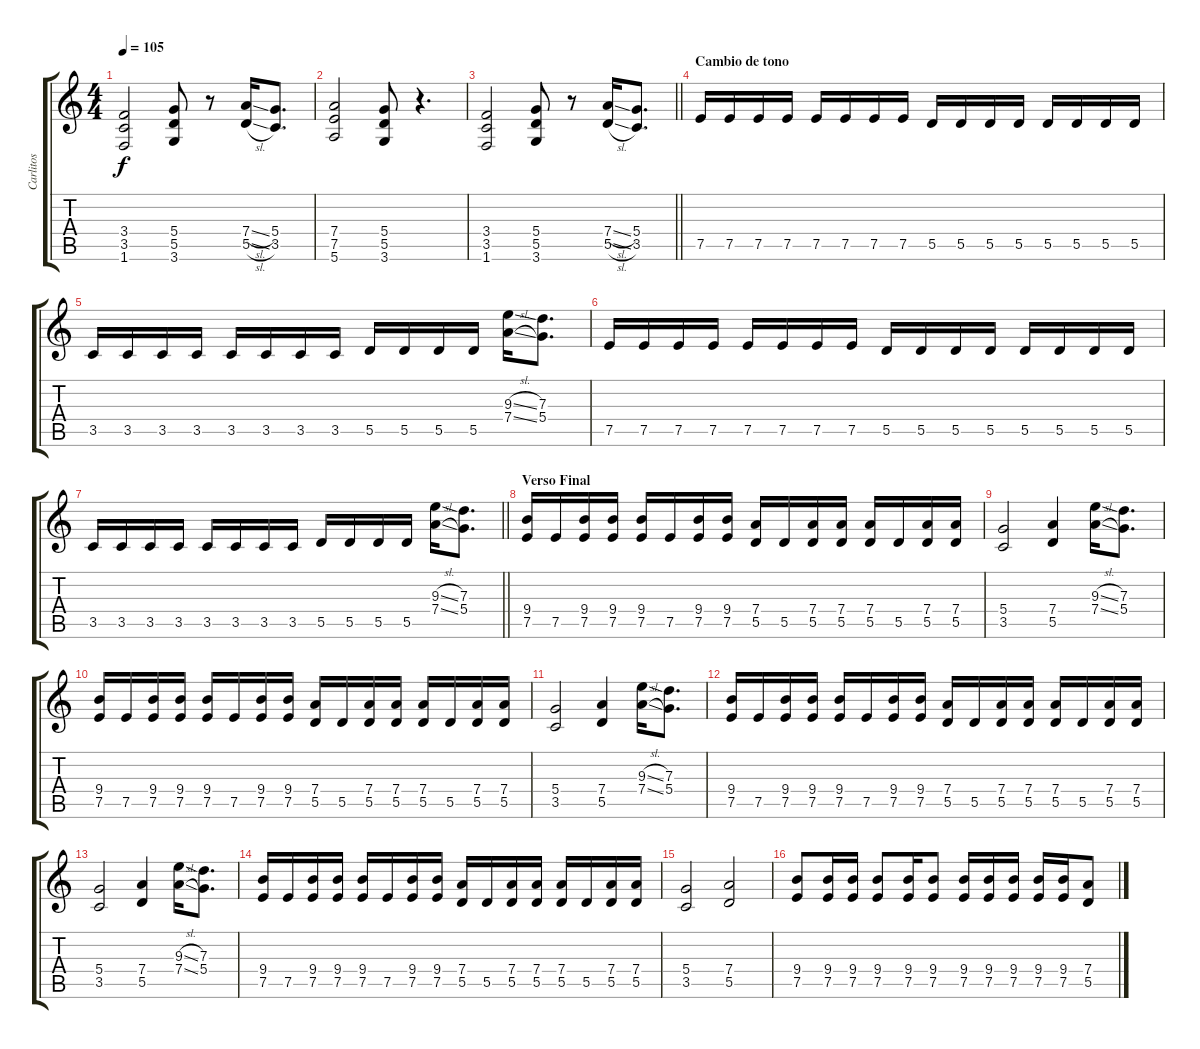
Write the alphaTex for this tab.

\track ("Carlitos" "Carlitos") {instrument distortionguitar}
\staff {score tabs}
\tuning (E4 B3 G3 D3 A2 E2) {hide}
\ts (4 4)
\tempo 105
\clef g2
\ks c
(3.4 3.5 1.6).2{dy f} (5.4 5.5 3.6).8 r.8 (7.4{sl} 5.5{sl}).16 (5.4 3.5).8{d} |
(7.4 7.5 5.6).2 (5.4 5.5 3.6).8 r.4{d} |
\barLineRight lightlight
(3.4 3.5 1.6).2 (5.4 5.5 3.6).8 r.8 (7.4{sl} 5.5{sl}).16 (5.4 3.5).8{d} |
\section ("" "Cambio de tono")
7.5.16 7.5.16 7.5.16 7.5.16 7.5.16 7.5.16 7.5.16 7.5.16 5.5.16 5.5.16 5.5.16 5.5.16 5.5.16 5.5.16 5.5.16 5.5.16 |
3.5.16 3.5.16 3.5.16 3.5.16 3.5.16 3.5.16 3.5.16 3.5.16 5.5.16 5.5.16 5.5.16 5.5.16 (9.3{sl} 7.4{sl}).16 (7.3 5.4).8{d} |
7.5.16 7.5.16 7.5.16 7.5.16 7.5.16 7.5.16 7.5.16 7.5.16 5.5.16 5.5.16 5.5.16 5.5.16 5.5.16 5.5.16 5.5.16 5.5.16 |
\barLineRight lightlight
3.5.16 3.5.16 3.5.16 3.5.16 3.5.16 3.5.16 3.5.16 3.5.16 5.5.16 5.5.16 5.5.16 5.5.16 (9.3{sl} 7.4{sl}).16 (7.3 5.4).8{d} |
\section ("" "Verso Final")
(9.4 7.5).16 7.5.16 (9.4 7.5).16 (9.4 7.5).16 (9.4 7.5).16 7.5.16 (9.4 7.5).16 (9.4 7.5).16 (7.4 5.5).16 5.5.16 (7.4 5.5).16 (7.4 5.5).16 (7.4 5.5).16 5.5.16 (7.4 5.5).16 (7.4 5.5).16 |
(5.4 3.5).2 (7.4 5.5).4 (9.3{sl} 7.4{sl}).16 (7.3 5.4).8{d} |
(9.4 7.5).16 7.5.16 (9.4 7.5).16 (9.4 7.5).16 (9.4 7.5).16 7.5.16 (9.4 7.5).16 (9.4 7.5).16 (7.4 5.5).16 5.5.16 (7.4 5.5).16 (7.4 5.5).16 (7.4 5.5).16 5.5.16 (7.4 5.5).16 (7.4 5.5).16 |
(5.4 3.5).2 (7.4 5.5).4 (9.3{sl} 7.4{sl}).16 (7.3 5.4).8{d} |
(9.4 7.5).16 7.5.16 (9.4 7.5).16 (9.4 7.5).16 (9.4 7.5).16 7.5.16 (9.4 7.5).16 (9.4 7.5).16 (7.4 5.5).16 5.5.16 (7.4 5.5).16 (7.4 5.5).16 (7.4 5.5).16 5.5.16 (7.4 5.5).16 (7.4 5.5).16 |
(5.4 3.5).2 (7.4 5.5).4 (9.3{sl} 7.4{sl}).16 (7.3 5.4).8{d} |
(9.4 7.5).16 7.5.16 (9.4 7.5).16 (9.4 7.5).16 (9.4 7.5).16 7.5.16 (9.4 7.5).16 (9.4 7.5).16 (7.4 5.5).16 5.5.16 (7.4 5.5).16 (7.4 5.5).16 (7.4 5.5).16 5.5.16 (7.4 5.5).16 (7.4 5.5).16 |
(5.4 3.5).2 (7.4 5.5).2 |
(9.4 7.5).8 (9.4 7.5).16 (9.4 7.5).16 (9.4 7.5).8 (9.4 7.5).16 (9.4 7.5).8 (9.4 7.5).16 (9.4 7.5).16 (9.4 7.5).16 (9.4 7.5).16 (9.4 7.5).16 (7.4 5.5).8
